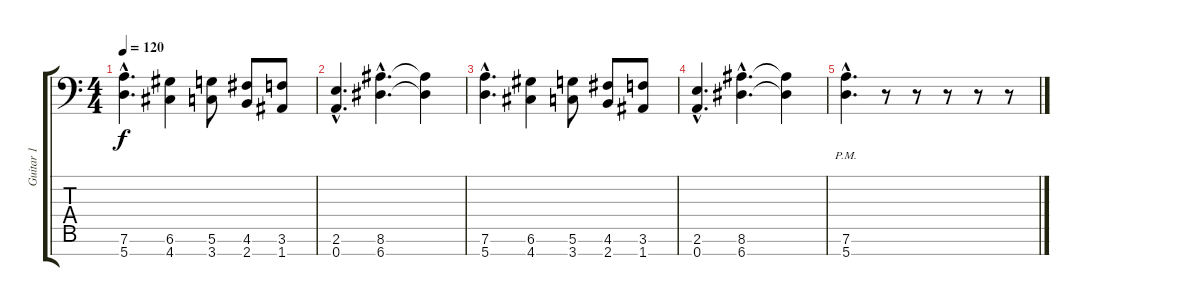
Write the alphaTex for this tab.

\track ("Guitar 1" "Guitar 1") {instrument distortionguitar}
\staff {score tabs}
\tuning (D4 A3 F3 C3 G2 D2 A1) {hide}
\ts (4 4)
\tempo 120
\clef f4
\ks c
(7.6{hac} 5.7{hac}).4{d dy f} (6.6 4.7).4 (5.6 3.7).8 (4.6 2.7).8 (3.6 1.7).8 |
(2.6{hac} 0.7{hac}).4{d} (8.6{hac} 6.7{hac}).4{d} (8.6{t} 6.7{t}).4 |
(7.6{hac} 5.7{hac}).4{d} (6.6 4.7).4 (5.6 3.7).8 (4.6 2.7).8 (3.6 1.7).8 |
(2.6{hac} 0.7{hac}).4{d} (8.6{hac} 6.7{hac}).4{d} (8.6{t} 6.7{t}).4 |
(7.6{hac pm} 5.7{hac pm}).4{d} r.8 r.8 r.8 r.8 r.8
